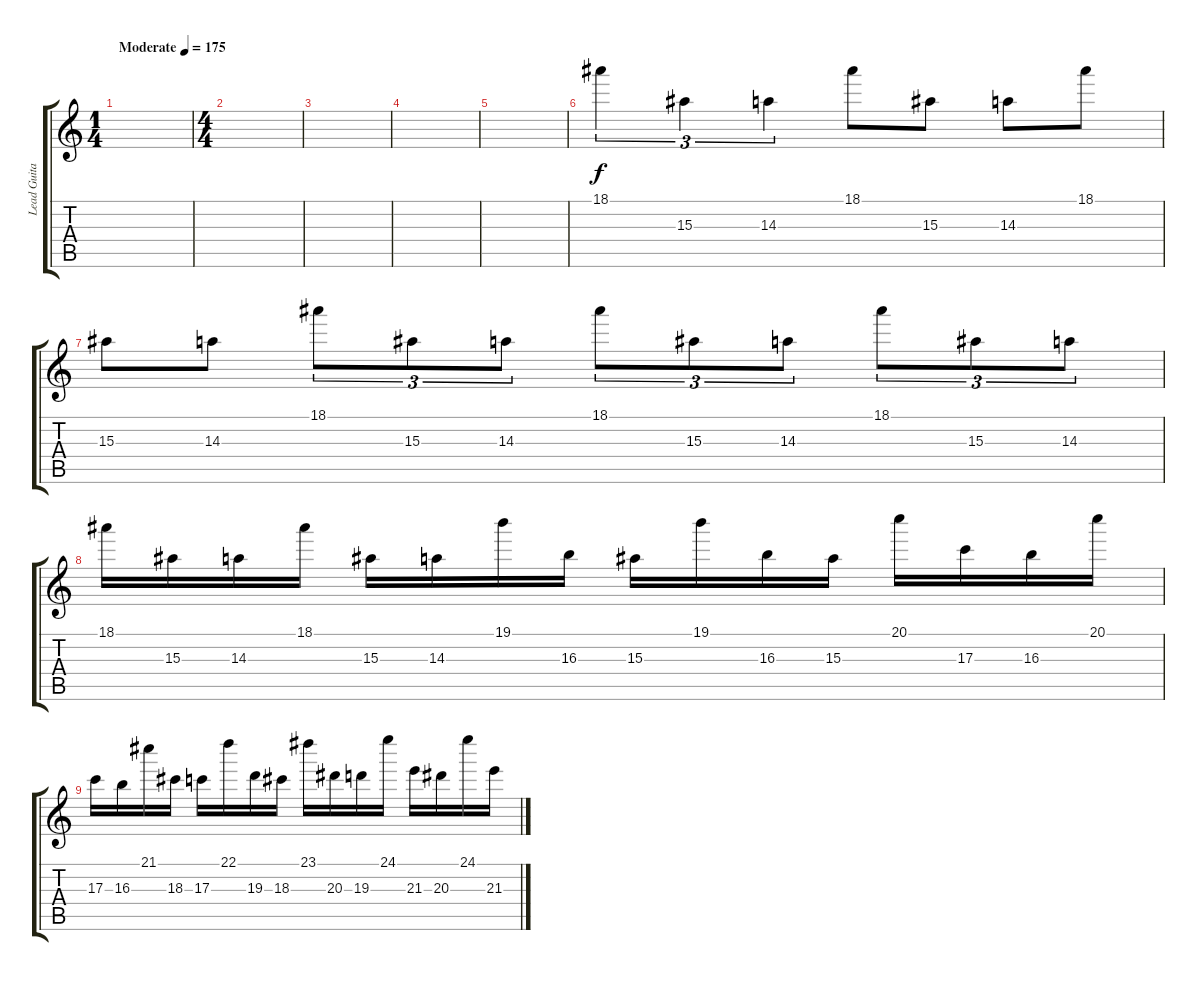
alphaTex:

\track ("Lead Guitar" "Lead Guita") {instrument distortionguitar}
\staff {score tabs}
\tuning (E4 B3 G3 D3 A2 E2) {hide}
\ts (1 4)
\tempo (175 "Moderate")
\clef g2
\ks c
|
\ts (4 4)
|
|
|
|
18.1.4{tu (3 2) volume 5} 15.3.4{tu (3 2)} 14.3.4{tu (3 2)} 18.1.8 15.3.8 14.3.8 18.1.8 |
15.3.8 14.3.8 18.1.8{tu (3 2)} 15.3.8{tu (3 2)} 14.3.8{tu (3 2)} 18.1.8{tu (3 2)} 15.3.8{tu (3 2)} 14.3.8{tu (3 2)} 18.1.8{tu (3 2)} 15.3.8{tu (3 2)} 14.3.8{tu (3 2)} |
18.1.16 15.3.16 14.3.16 18.1.16 15.3.16 14.3.16 19.1.16 16.3.16 15.3.16 19.1.16 16.3.16 15.3.16 20.1.16 17.3.16 16.3.16 20.1.16 |
17.3.16 16.3.16 21.1.16 18.3.16 17.3.16 22.1.16 19.3.16 18.3.16 23.1.16 20.3.16 19.3.16 24.1.16 21.3.16 20.3.16 24.1.16 21.3.16
